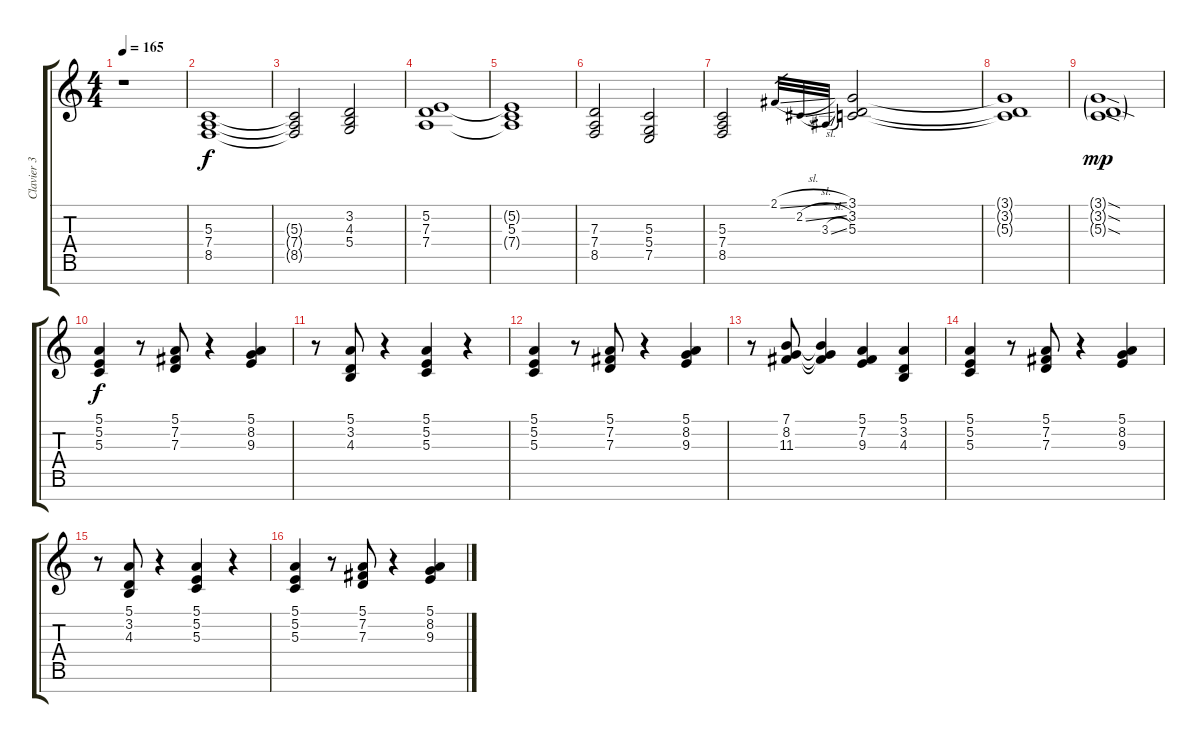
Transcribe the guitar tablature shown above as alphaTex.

\track ("Clavier 3" "Clavier 3") {instrument percussiveorgan}
\staff {score tabs}
\tuning (E4 B3 G3 D3 A2 E2 B1) {hide}
\ts (4 4)
\tempo 165
\clef g2
\ks c
r.1{dy f} |
(5.3 7.4 8.5).1{volume 13 instrument percussiveorgan} |
(5.3{t} 7.4{t} 8.5{t}).2 (3.2 4.3 5.4).2 |
(5.2 7.3 7.4).1 |
(5.2{t} 5.3 7.4{t}).1 |
(7.3 7.4 8.5).2 (5.3 5.4 7.5).2 |
(5.3 7.4 8.5).2 2.1{sl}.32{gr} 2.2{sl}.32{gr} 3.3{sl}.32{gr} (3.1 3.2 5.3).2 |
(3.1{t} 3.2{t} 5.3{t}).1 |
(3.1{sod g} 3.2{sod g} 5.3{sod g}).1{dy mp} |
(5.1 5.2 5.3).4{dy f} r.8 (5.1 7.2 7.3).8 r.4 (5.1 8.2 9.3).4 |
r.8 (5.1 3.2 4.3).8 r.4 (5.1 5.2 5.3).4 r.4 |
(5.1 5.2 5.3).4 r.8 (5.1 7.2 7.3).8 r.4 (5.1 8.2 9.3).4 |
r.8 (7.1 8.2 11.3).8 (7.1{t} 8.2{t} 11.3{t}).4 (5.1 7.2 9.3).4 (5.1 3.2 4.3).4 |
(5.1 5.2 5.3).4 r.8 (5.1 7.2 7.3).8 r.4 (5.1 8.2 9.3).4 |
r.8 (5.1 3.2 4.3).8 r.4 (5.1 5.2 5.3).4 r.4 |
(5.1 5.2 5.3).4 r.8 (5.1 7.2 7.3).8 r.4 (5.1 8.2 9.3).4
